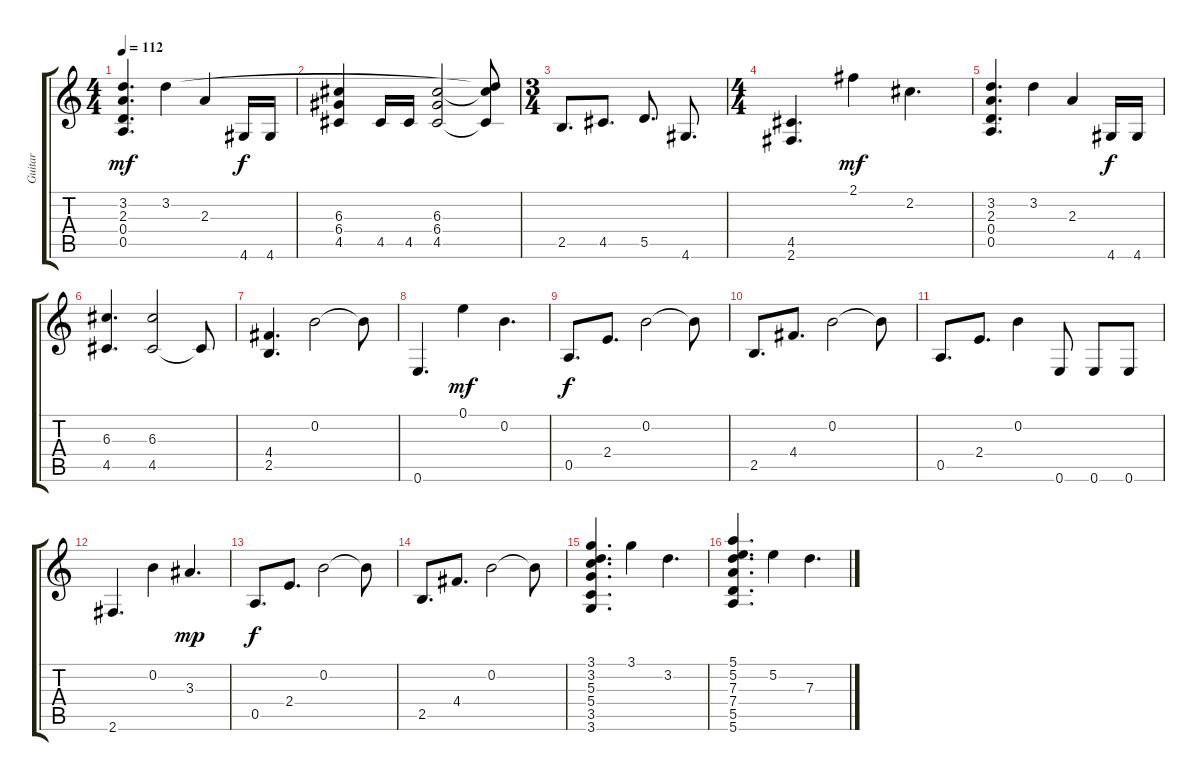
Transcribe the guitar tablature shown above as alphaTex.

\track ("Guitar" "Guitar") {instrument distortionguitar}
\staff {score tabs}
\tuning (E4 B3 G3 D3 A2 E2) {hide}
\ts (4 4)
\tempo 112
\clef g2
\ks c
(3.2 2.3 0.4 0.5).4{d dy mf} 3.2.4 2.3.4 4.6.16{dy f} 4.6.16 |
(6.3 6.4 4.5).4 4.5.16 4.5.16 (6.3 6.4 4.5).2 (3.2{t} 6.3{t} 4.5{t}).8 |
\ts (3 4)
2.5.8{d} 4.5.8{d} 5.5.8{d} 4.6.8{d} |
\ts (4 4)
(4.5 2.6).4{d} 2.1.4{dy mf} 2.2.4{d} |
(3.2 2.3 0.4 0.5).4{d} 3.2.4 2.3.4 4.6.16{dy f} 4.6.16 |
(6.3 4.5).4{d} (6.3 4.5).2 4.5{t}.8 |
(4.4 2.5).4{d} 0.2.2 0.2{t}.8 |
0.6.4{d} 0.1.4{dy mf} 0.2.4{d} |
0.5.8{d dy f} 2.4.8{d} 0.2.2 0.2{t}.8 |
2.5.8{d} 4.4.8{d} 0.2.2 0.2{t}.8 |
0.5.8{d} 2.4.8{d} 0.2.4 0.6.8 0.6.8 0.6.8 |
2.6.4{d} 0.2.4 3.3.4{d dy mp} |
0.5.8{d dy f} 2.4.8{d} 0.2.2 0.2{t}.8 |
2.5.8{d} 4.4.8{d} 0.2.2 0.2{t}.8 |
(3.1 3.2 5.3 5.4 3.5 3.6).4{d} 3.1.4 3.2.4{d} |
(5.1 5.2 7.3 7.4 5.5 5.6).4{d} 5.2.4 7.3.4{d}
